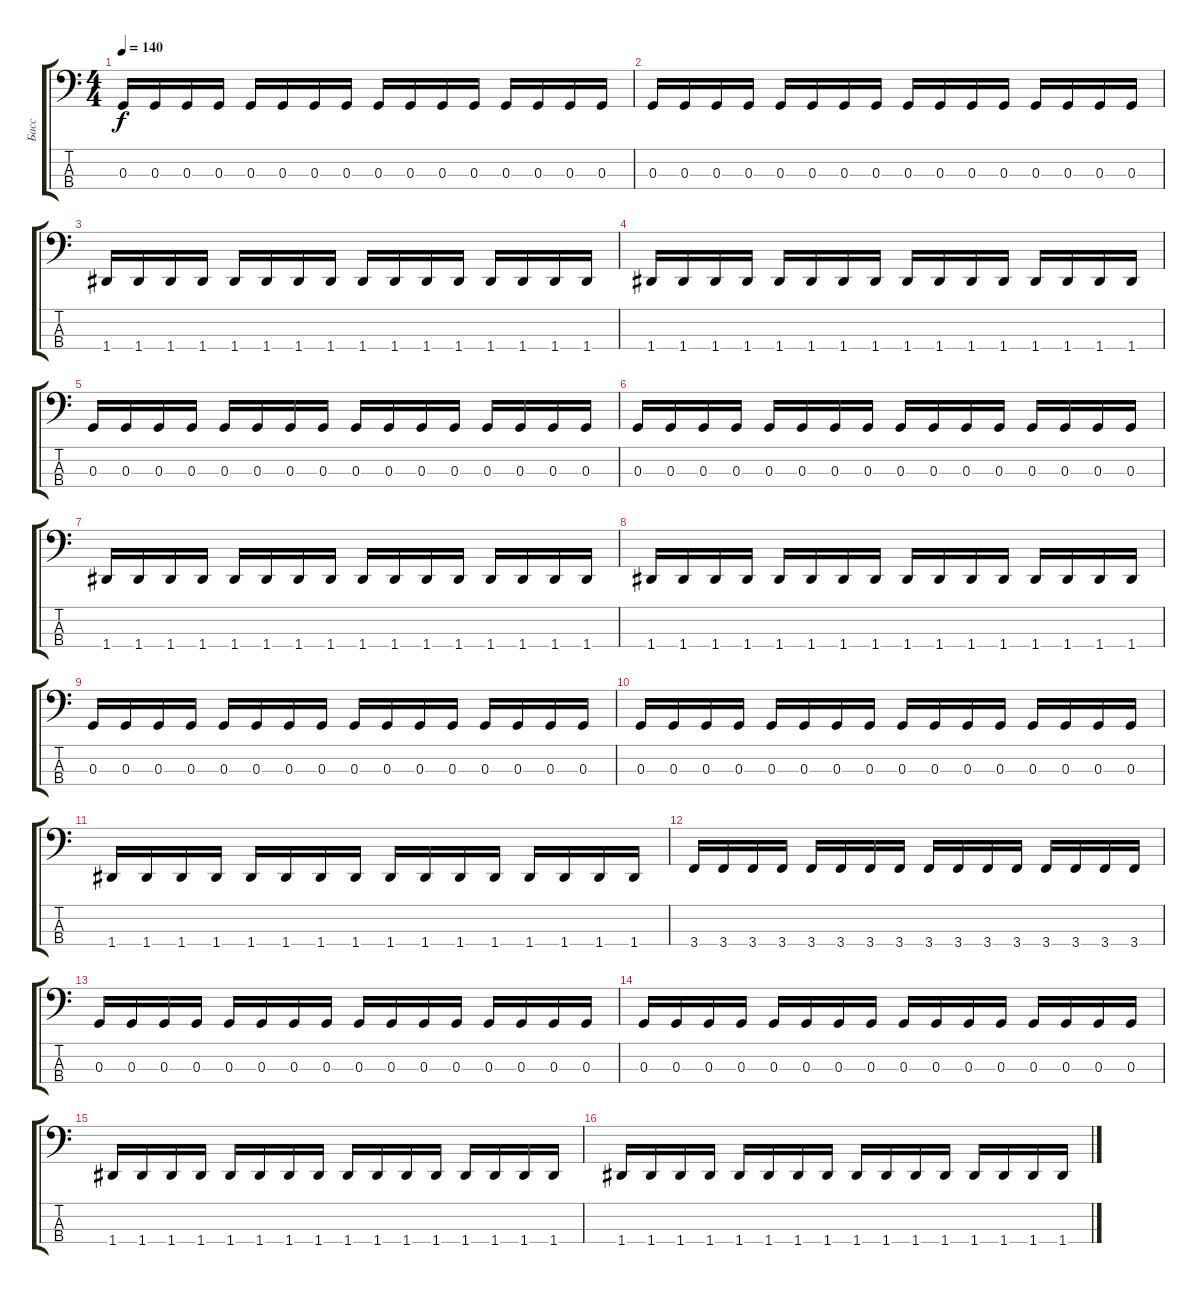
\track ("Басс" "Басс") {instrument electricbassfinger}
\staff {score tabs}
\tuning (F2 C2 G1 D1) {hide}
\ts (4 4)
\tempo 140
\clef f4
\ks c
0.3.16{dy f} 0.3.16 0.3.16 0.3.16 0.3.16 0.3.16 0.3.16 0.3.16 0.3.16 0.3.16 0.3.16 0.3.16 0.3.16 0.3.16 0.3.16 0.3.16 |
0.3.16 0.3.16 0.3.16 0.3.16 0.3.16 0.3.16 0.3.16 0.3.16 0.3.16 0.3.16 0.3.16 0.3.16 0.3.16 0.3.16 0.3.16 0.3.16 |
1.4.16 1.4.16 1.4.16 1.4.16 1.4.16 1.4.16 1.4.16 1.4.16 1.4.16 1.4.16 1.4.16 1.4.16 1.4.16 1.4.16 1.4.16 1.4.16 |
1.4.16 1.4.16 1.4.16 1.4.16 1.4.16 1.4.16 1.4.16 1.4.16 1.4.16 1.4.16 1.4.16 1.4.16 1.4.16 1.4.16 1.4.16 1.4.16 |
0.3.16 0.3.16 0.3.16 0.3.16 0.3.16 0.3.16 0.3.16 0.3.16 0.3.16 0.3.16 0.3.16 0.3.16 0.3.16 0.3.16 0.3.16 0.3.16 |
0.3.16 0.3.16 0.3.16 0.3.16 0.3.16 0.3.16 0.3.16 0.3.16 0.3.16 0.3.16 0.3.16 0.3.16 0.3.16 0.3.16 0.3.16 0.3.16 |
1.4.16 1.4.16 1.4.16 1.4.16 1.4.16 1.4.16 1.4.16 1.4.16 1.4.16 1.4.16 1.4.16 1.4.16 1.4.16 1.4.16 1.4.16 1.4.16 |
1.4.16 1.4.16 1.4.16 1.4.16 1.4.16 1.4.16 1.4.16 1.4.16 1.4.16 1.4.16 1.4.16 1.4.16 1.4.16 1.4.16 1.4.16 1.4.16 |
0.3.16 0.3.16 0.3.16 0.3.16 0.3.16 0.3.16 0.3.16 0.3.16 0.3.16 0.3.16 0.3.16 0.3.16 0.3.16 0.3.16 0.3.16 0.3.16 |
0.3.16 0.3.16 0.3.16 0.3.16 0.3.16 0.3.16 0.3.16 0.3.16 0.3.16 0.3.16 0.3.16 0.3.16 0.3.16 0.3.16 0.3.16 0.3.16 |
1.4.16 1.4.16 1.4.16 1.4.16 1.4.16 1.4.16 1.4.16 1.4.16 1.4.16 1.4.16 1.4.16 1.4.16 1.4.16 1.4.16 1.4.16 1.4.16 |
3.4.16 3.4.16 3.4.16 3.4.16 3.4.16 3.4.16 3.4.16 3.4.16 3.4.16 3.4.16 3.4.16 3.4.16 3.4.16 3.4.16 3.4.16 3.4.16 |
0.3.16 0.3.16 0.3.16 0.3.16 0.3.16 0.3.16 0.3.16 0.3.16 0.3.16 0.3.16 0.3.16 0.3.16 0.3.16 0.3.16 0.3.16 0.3.16 |
0.3.16 0.3.16 0.3.16 0.3.16 0.3.16 0.3.16 0.3.16 0.3.16 0.3.16 0.3.16 0.3.16 0.3.16 0.3.16 0.3.16 0.3.16 0.3.16 |
1.4.16 1.4.16 1.4.16 1.4.16 1.4.16 1.4.16 1.4.16 1.4.16 1.4.16 1.4.16 1.4.16 1.4.16 1.4.16 1.4.16 1.4.16 1.4.16 |
1.4.16 1.4.16 1.4.16 1.4.16 1.4.16 1.4.16 1.4.16 1.4.16 1.4.16 1.4.16 1.4.16 1.4.16 1.4.16 1.4.16 1.4.16 1.4.16
